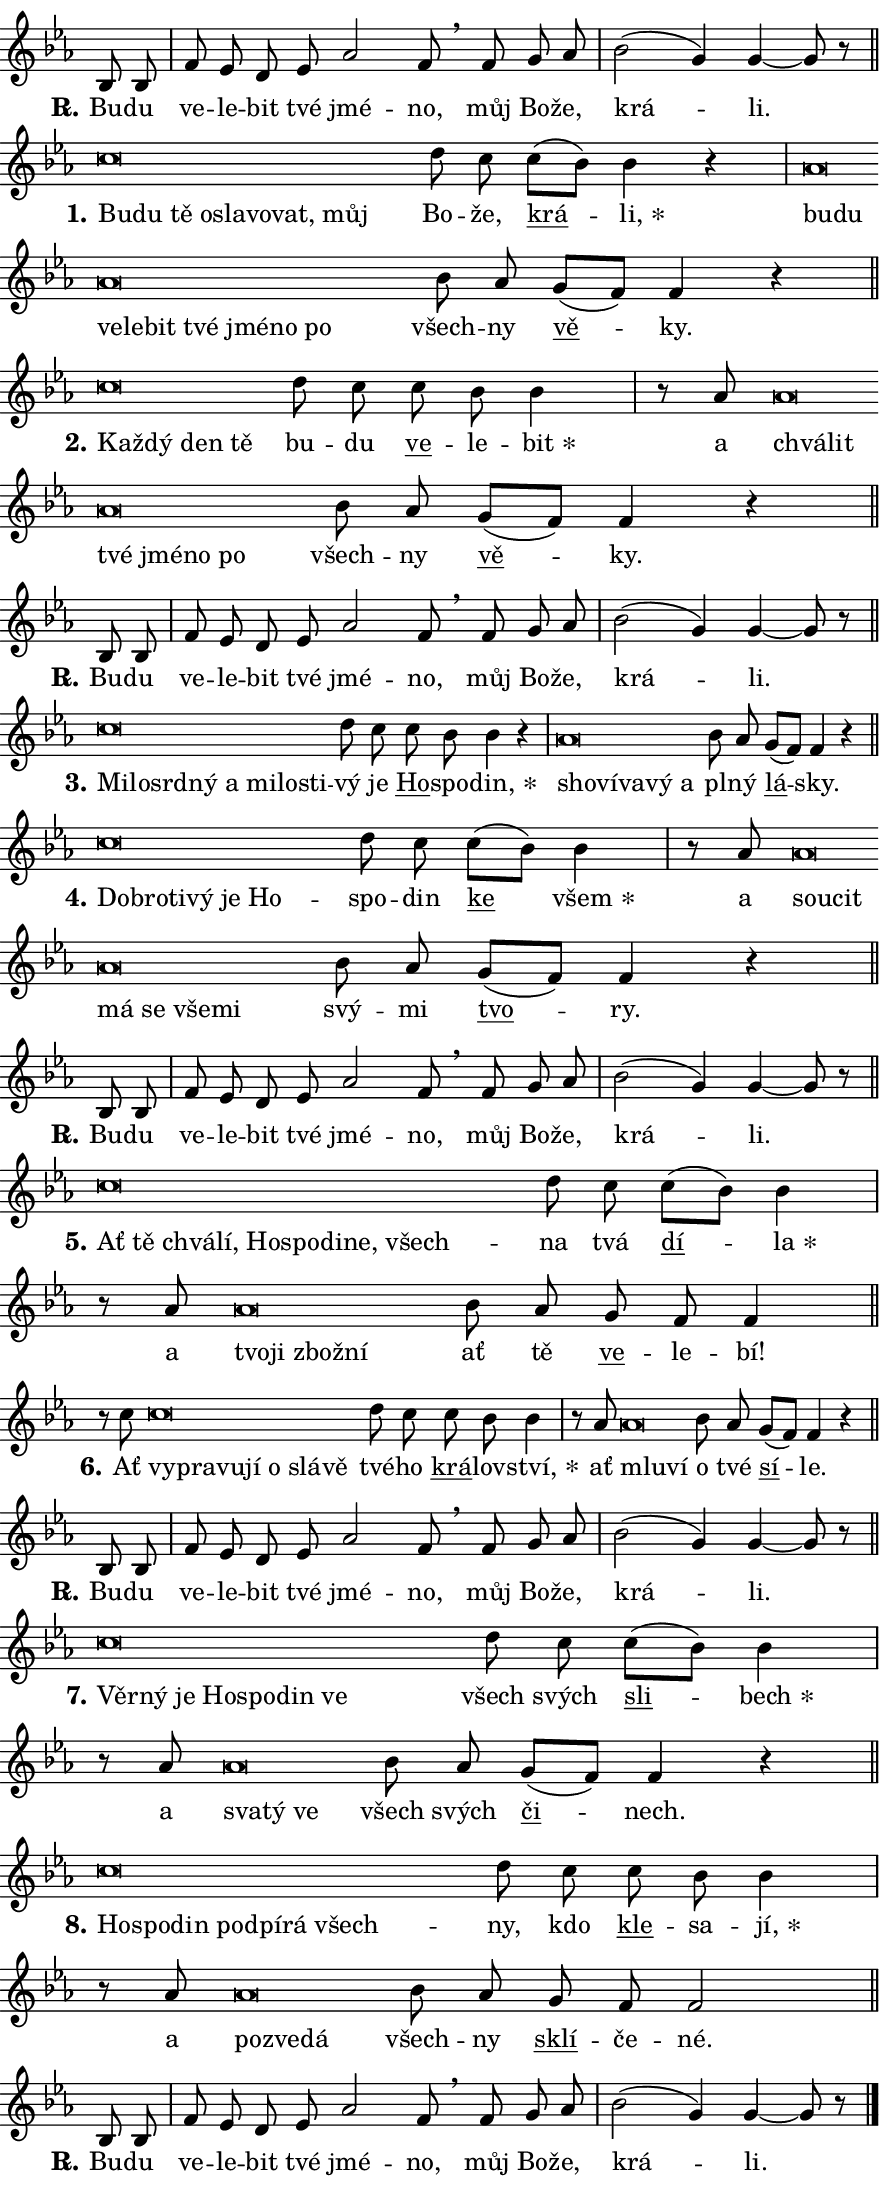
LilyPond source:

\version "2.24.0"
\header { tagline = "" }
\paper {
  indent = 0\cm
  top-margin = 0\cm
  right-margin = 0.13\cm % to fit lyric hyphens
  bottom-margin = 0\cm
  left-margin = 0\cm
  paper-width = 15\cm
  page-breaking = #ly:one-page-breaking
  system-system-spacing.basic-distance = #11
  score-system-spacing.basic-distance = #11
  ragged-last = ##f
}


%% Author: Thomas Morley
%% https://lists.gnu.org/archive/html/lilypond-user/2020-05/msg00002.html
#(define (line-position grob)
"Returns position of @var[grob} in current system:
   @code{'start}, if at first time-step
   @code{'end}, if at last time-step
   @code{'middle} otherwise
"
  (let* ((col (ly:item-get-column grob))
         (ln (ly:grob-object col 'left-neighbor))
         (rn (ly:grob-object col 'right-neighbor))
         (col-to-check-left (if (ly:grob? ln) ln col))
         (col-to-check-right (if (ly:grob? rn) rn col))
         (break-dir-left
           (and
             (ly:grob-property col-to-check-left 'non-musical #f)
             (ly:item-break-dir col-to-check-left)))
         (break-dir-right
           (and
             (ly:grob-property col-to-check-right 'non-musical #f)
             (ly:item-break-dir col-to-check-right))))
        (cond ((eqv? 1 break-dir-left) 'start)
              ((eqv? -1 break-dir-right) 'end)
              (else 'middle))))

#(define (tranparent-at-line-position vctor)
  (lambda (grob)
  "Relying on @code{line-position} select the relevant enry from @var{vctor}.
Used to determine transparency,"
    (case (line-position grob)
      ((end) (not (vector-ref vctor 0)))
      ((middle) (not (vector-ref vctor 1)))
      ((start) (not (vector-ref vctor 2))))))

noteHeadBreakVisibility =
#(define-music-function (break-visibility)(vector?)
"Makes @code{NoteHead}s transparent relying on @var{break-visibility}"
#{
  \override NoteHead.transparent =
    #(tranparent-at-line-position break-visibility)
#})

#(define delete-ledgers-for-transparent-note-heads
  (lambda (grob)
    "Reads whether a @code{NoteHead} is transparent.
If so this @code{NoteHead} is removed from @code{'note-heads} from
@var{grob}, which is supposed to be @code{LedgerLineSpanner}.
As a result ledgers are not printed for this @code{NoteHead}"
    (let* ((nhds-array (ly:grob-object grob 'note-heads))
           (nhds-list
             (if (ly:grob-array? nhds-array)
                 (ly:grob-array->list nhds-array)
                 '()))
           ;; Relies on the transparent-property being done before
           ;; Staff.LedgerLineSpanner.after-line-breaking is executed.
           ;; This is fragile ...
           (to-keep
             (remove
               (lambda (nhd)
                 (ly:grob-property nhd 'transparent #f))
               nhds-list)))
      ;; TODO find a better method to iterate over grob-arrays, similiar
      ;; to filter/remove etc for lists
      ;; For now rebuilt from scratch
      (set! (ly:grob-object grob 'note-heads)  '())
      (for-each
        (lambda (nhd)
          (ly:pointer-group-interface::add-grob grob 'note-heads nhd))
        to-keep))))

squashNotes = {
  \override NoteHead.X-extent = #'(-0.2 . 0.2)
  \override NoteHead.Y-extent = #'(-0.75 . 0)
  \override NoteHead.stencil =
    #(lambda (grob)
       (let ((pos (ly:grob-property grob 'staff-position)))
         (begin
           (if (< pos -7) (display "ERROR: Lower brevis then expected\n") (display ""))
           (if (<= pos -6) ly:text-interface::print ly:note-head::print))))
}
unSquashNotes = {
  \revert NoteHead.X-extent
  \revert NoteHead.Y-extent
  \revert NoteHead.stencil
}

hideNotes = \noteHeadBreakVisibility #begin-of-line-visible
unHideNotes = \noteHeadBreakVisibility #all-visible

% work-around for resetting accidentals
% https://lilypond.org/doc/v2.23/Documentation/notation/displaying-rhythms#unmetered-music
cadenzaMeasure = {
  \cadenzaOff
  \partial 1024 s1024
  \cadenzaOn
}

#(define-markup-command (accent layout props text) (markup?)
  "Underline accented syllable"
  (interpret-markup layout props
    #{\markup \override #'(offset . 4.3) \underline { #text }#}))

responsum = \markup \concat {
  "R" \hspace #-1.05 \path #0.1 #'((moveto 0 0.07) (lineto 0.9 0.8)) \hspace #0.05 "."
}

spaceSize = #0.6828661417322834 % exact space size for TeX Gyre Schola

\layout {
  \context {
    \Staff
    \remove "Time_signature_engraver"
    \override LedgerLineSpanner.after-line-breaking = #delete-ledgers-for-transparent-note-heads
  }
  \context {
    \Lyrics {
      \override LyricSpace.minimum-distance = \spaceSize
      \override LyricText.font-name = #"TeX Gyre Schola"
      \override LyricText.font-size = 1
      \override StanzaNumber.font-name = #"TeX Gyre Schola Bold"
      \override StanzaNumber.font-size = 1
    }
  }
  \context {
    \Score 
    \override NoteHead.text =
      #(lambda (grob) 
        (let ((pos (ly:grob-property grob 'staff-position)))
          #{\markup {
            \combine
              \halign #-0.55 \raise #(if (= pos -6) 0 0.5) \override #'(thickness . 2) \draw-line #'(3.2 . 0)
              \musicglyph "noteheads.sM1"
          }#}))
  }
}

% magnetic-lyrics.ily
%
%   written by
%     Jean Abou Samra <jean@abou-samra.fr>
%     Werner Lemberg <wl@gnu.org>
%
%   adapted by
%     Jiri Hon <jiri.hon@gmail.com>
%
% Version 2022-Apr-15

% https://www.mail-archive.com/lilypond-user@gnu.org/msg149350.html

#(define (Left_hyphen_pointer_engraver context)
   "Collect syllable-hyphen-syllable occurrences in lyrics and store
them in properties.  This engraver only looks to the left.  For
example, if the lyrics input is @code{foo -- bar}, it does the
following.

@itemize @bullet
@item
Set the @code{text} property of the @code{LyricHyphen} grob between
@q{foo} and @q{bar} to @code{foo}.

@item
Set the @code{left-hyphen} property of the @code{LyricText} grob with
text @q{foo} to the @code{LyricHyphen} grob between @q{foo} and
@q{bar}.
@end itemize

Use this auxiliary engraver in combination with the
@code{lyric-@/text::@/apply-@/magnetic-@/offset!} hook."
   (let ((hyphen #f)
         (text #f))
     (make-engraver
      (acknowledgers
       ((lyric-syllable-interface engraver grob source-engraver)
        (set! text grob)))
      (end-acknowledgers
       ((lyric-hyphen-interface engraver grob source-engraver)
        ;(when (not (grob::has-interface grob 'lyric-space-interface))
          (set! hyphen grob)));)
      ((stop-translation-timestep engraver)
       (when (and text hyphen)
         (ly:grob-set-object! text 'left-hyphen hyphen))
       (set! text #f)
       (set! hyphen #f)))))

#(define (lyric-text::apply-magnetic-offset! grob)
   "If the space between two syllables is less than the value in
property @code{LyricText@/.details@/.squash-threshold}, move the right
syllable to the left so that it gets concatenated with the left
syllable.

Use this function as a hook for
@code{LyricText@/.after-@/line-@/breaking} if the
@code{Left_@/hyphen_@/pointer_@/engraver} is active."
   (let ((hyphen (ly:grob-object grob 'left-hyphen #f)))
     (when hyphen
       (let ((left-text (ly:spanner-bound hyphen LEFT)))
         (when (grob::has-interface left-text 'lyric-syllable-interface)
           (let* ((common (ly:grob-common-refpoint grob left-text X))
                  (this-x-ext (ly:grob-extent grob common X))
                  (left-x-ext
                   (begin
                     ;; Trigger magnetism for left-text.
                     (ly:grob-property left-text 'after-line-breaking)
                     (ly:grob-extent left-text common X)))
                  ;; `delta` is the gap width between two syllables.
                  (delta (- (interval-start this-x-ext)
                            (interval-end left-x-ext)))
                  (details (ly:grob-property grob 'details))
                  (threshold (assoc-get 'squash-threshold details 0.2)))
             (when (< delta threshold)
               (let* (;; We have to manipulate the input text so that
                      ;; ligatures crossing syllable boundaries are not
                      ;; disabled.  For languages based on the Latin
                      ;; script this is essentially a beautification.
                      ;; However, for non-Western scripts it can be a
                      ;; necessity.
                      (lt (ly:grob-property left-text 'text))
                      (rt (ly:grob-property grob 'text))
                      (is-space (grob::has-interface hyphen 'lyric-space-interface))
                      (space (if is-space " " ""))
                      (extra-delta (if is-space spaceSize 0))
                      ;; Append new syllable.
                      (ltrt-space (if (and (string? lt) (string? rt))
                                (string-append lt space rt)
                                (make-concat-markup (list lt space rt))))
                      ;; Right-align `ltrt` to the right side.
                      (ltrt-space-markup (grob-interpret-markup
                               grob
                               (make-translate-markup
                                (cons (interval-length this-x-ext) 0)
                                (make-right-align-markup ltrt-space)))))
                 (begin
                   ;; Don't print `left-text`.
                   (ly:grob-set-property! left-text 'stencil #f)
                   ;; Set text and stencil (which holds all collected
                   ;; syllables so far) and shift it to the left.
                   (ly:grob-set-property! grob 'text ltrt-space)
                   (ly:grob-set-property! grob 'stencil ltrt-space-markup)
                   (ly:grob-translate-axis! grob (- (- delta extra-delta)) X))))))))))


#(define (lyric-hyphen::displace-bounds-first grob)
   ;; Make very sure this callback isn't triggered too early.
   (let ((left (ly:spanner-bound grob LEFT))
         (right (ly:spanner-bound grob RIGHT)))
     (ly:grob-property left 'after-line-breaking)
     (ly:grob-property right 'after-line-breaking)
     (ly:lyric-hyphen::print grob)))

squashThreshold = #0.4

\layout {
  \context {
    \Lyrics
    \consists #Left_hyphen_pointer_engraver
    \override LyricText.after-line-breaking =
      #lyric-text::apply-magnetic-offset!
    \override LyricHyphen.stencil = #lyric-hyphen::displace-bounds-first
    \override LyricText.details.squash-threshold = \squashThreshold
    \override LyricHyphen.minimum-distance = 0
    \override LyricHyphen.minimum-length = \squashThreshold
  }
}

squashText = \override LyricText.details.squash-threshold = 9999
unSquashText = \override LyricText.details.squash-threshold = \squashThreshold

leftText = \override LyricText.self-alignment-X = #LEFT
unLeftText = \revert LyricText.self-alignment-X

starOffset = #(lambda (grob) 
                (let ((x_offset (ly:self-alignment-interface::aligned-on-x-parent grob)))
                  (if (= x_offset 0) 0 (+ x_offset 1.2))))

star = #(define-music-function (syllable)(string?)
"Append star separator at the end of a syllable"
#{
  \once \override LyricText.X-offset = #starOffset
  \lyricmode { \markup {
    #syllable
    \override #'((font-name . "TeX Gyre Schola Bold")) \hspace #0.2 \lower #0.65 \larger "*"
  } }
#})

starAccent = #(define-music-function (syllable)(string?)
"Append star separator at the end of a syllable and make accent"
#{
  \once \override LyricText.X-offset = #starOffset
  \lyricmode { \markup {
    \accent #syllable
    \override #'((font-name . "TeX Gyre Schola Bold")) \hspace #0.2 \lower #0.65 \larger "*"
  } }
#})

breath = #(define-music-function (syllable)(string?)
"Append breathing indicator at the end of a syllable"
#{
  \lyricmode { \markup { #syllable "+" } }
#})

optionalBreath = #(define-music-function (syllable)(string?)
"Append optional breathing indicator at the end of a syllable"
#{
  \lyricmode { \markup { #syllable "(+)" } }
#})


\score {
    <<
        \new Voice = "melody" { \cadenzaOn \key es \major \relative { bes8 bes \cadenzaMeasure \bar "|" f' es d es as2 f8 \breathe \bar "" f g as \cadenzaMeasure \bar "|" bes2( g4) g~ g8 r \cadenzaMeasure \bar "||" \break } }
        \new Lyrics \lyricsto "melody" { \lyricmode { \set stanza = \responsum
Bu -- du ve -- le -- bit tvé jmé -- no, můj Bo -- že, krá -- li. } }
    >>
    \layout {}
}

\score {
    <<
        \new Voice = "melody" { \cadenzaOn \key es \major \relative { \squashNotes c''\breve*1/16 \hideNotes \breve*1/16 \bar "" \breve*1/16 \bar "" \breve*1/16 \bar "" \breve*1/16 \bar "" \breve*1/16 \bar "" \breve*1/16 \breve*1/16 \bar "" \unHideNotes \unSquashNotes d8 c \bar "" c[( bes)] bes4 r \cadenzaMeasure \bar "|" \squashNotes as\breve*1/16 \hideNotes \breve*1/16 \bar "" \breve*1/16 \bar "" \breve*1/16 \bar "" \breve*1/16 \bar "" \breve*1/16 \bar "" \breve*1/16 \bar "" \breve*1/16 \breve*1/16 \bar "" \unHideNotes \unSquashNotes bes8 as \bar "" g[( f)] f4 r \cadenzaMeasure \bar "||" \break } }
        \new Lyrics \lyricsto "melody" { \lyricmode { \set stanza = "1."
\leftText Bu -- \squashText du tě o -- sla -- vo -- vat, můj \unLeftText \unSquashText Bo -- že, \markup \accent krá -- \star li, \leftText bu -- \squashText du ve -- le -- bit tvé jmé -- no po \unLeftText \unSquashText všech -- ny \markup \accent vě -- ky. } }
    >>
    \layout {}
}

\score {
    <<
        \new Voice = "melody" { \cadenzaOn \key es \major \relative { \squashNotes c''\breve*1/16 \hideNotes \breve*1/16 \bar "" \breve*1/16 \breve*1/16 \bar "" \unHideNotes \unSquashNotes d8 c \bar "" c bes bes4 \cadenzaMeasure \bar "|" r8 as8 \squashNotes as\breve*1/16 \hideNotes \breve*1/16 \bar "" \breve*1/16 \bar "" \breve*1/16 \bar "" \breve*1/16 \breve*1/16 \bar "" \unHideNotes \unSquashNotes bes8 as \bar "" g[( f)] f4 r \cadenzaMeasure \bar "||" \break } }
        \new Lyrics \lyricsto "melody" { \lyricmode { \set stanza = "2."
\leftText Kaž -- \squashText dý den tě \unLeftText \unSquashText bu -- du \markup \accent ve -- le -- \star bit a \leftText chvá -- \squashText lit tvé jmé -- no po \unLeftText \unSquashText všech -- ny \markup \accent vě -- ky. } }
    >>
    \layout {}
}

\score {
    <<
        \new Voice = "melody" { \cadenzaOn \key es \major \relative { bes8 bes \cadenzaMeasure \bar "|" f' es d es as2 f8 \breathe \bar "" f g as \cadenzaMeasure \bar "|" bes2( g4) g~ g8 r \cadenzaMeasure \bar "||" \break } }
        \new Lyrics \lyricsto "melody" { \lyricmode { \set stanza = \responsum
Bu -- du ve -- le -- bit tvé jmé -- no, můj Bo -- že, krá -- li. } }
    >>
    \layout {}
}

\score {
    <<
        \new Voice = "melody" { \cadenzaOn \key es \major \relative { \squashNotes c''\breve*1/16 \hideNotes \breve*1/16 \bar "" \breve*1/16 \bar "" \breve*1/16 \bar "" \breve*1/16 \bar "" \breve*1/16 \bar "" \breve*1/16 \breve*1/16 \bar "" \unHideNotes \unSquashNotes d8 c \bar "" c bes bes4 r \cadenzaMeasure \bar "|" \squashNotes as\breve*1/16 \hideNotes \breve*1/16 \bar "" \breve*1/16 \bar "" \breve*1/16 \breve*1/16 \bar "" \unHideNotes \unSquashNotes bes8 as \bar "" g[( f)] f4 r \cadenzaMeasure \bar "||" \break } }
        \new Lyrics \lyricsto "melody" { \lyricmode { \set stanza = "3."
\leftText Mi -- \squashText lo -- srd -- ný a mi -- lo -- sti -- \unLeftText \unSquashText vý je \markup \accent Ho -- spo -- \star din, \leftText sho -- \squashText ví -- va -- vý a \unLeftText \unSquashText pl -- ný \markup \accent lá -- sky. } }
    >>
    \layout {}
}

\score {
    <<
        \new Voice = "melody" { \cadenzaOn \key es \major \relative { \squashNotes c''\breve*1/16 \hideNotes \breve*1/16 \bar "" \breve*1/16 \bar "" \breve*1/16 \bar "" \breve*1/16 \breve*1/16 \bar "" \unHideNotes \unSquashNotes d8 c \bar "" c[( bes)] bes4 \cadenzaMeasure \bar "|" r8 as8 \squashNotes as\breve*1/16 \hideNotes \breve*1/16 \bar "" \breve*1/16 \bar "" \breve*1/16 \bar "" \breve*1/16 \breve*1/16 \bar "" \unHideNotes \unSquashNotes bes8 as \bar "" g[( f)] f4 r \cadenzaMeasure \bar "||" \break } }
        \new Lyrics \lyricsto "melody" { \lyricmode { \set stanza = "4."
\leftText Dob -- \squashText ro -- ti -- vý je Ho -- \unLeftText \unSquashText spo -- din \markup \accent ke \star všem a \leftText sou -- \squashText cit má se vše -- mi \unLeftText \unSquashText svý -- mi \markup \accent tvo -- ry. } }
    >>
    \layout {}
}

\score {
    <<
        \new Voice = "melody" { \cadenzaOn \key es \major \relative { bes8 bes \cadenzaMeasure \bar "|" f' es d es as2 f8 \breathe \bar "" f g as \cadenzaMeasure \bar "|" bes2( g4) g~ g8 r \cadenzaMeasure \bar "||" \break } }
        \new Lyrics \lyricsto "melody" { \lyricmode { \set stanza = \responsum
Bu -- du ve -- le -- bit tvé jmé -- no, můj Bo -- že, krá -- li. } }
    >>
    \layout {}
}

\score {
    <<
        \new Voice = "melody" { \cadenzaOn \key es \major \relative { \squashNotes c''\breve*1/16 \hideNotes \breve*1/16 \bar "" \breve*1/16 \bar "" \breve*1/16 \bar "" \breve*1/16 \bar "" \breve*1/16 \bar "" \breve*1/16 \bar "" \breve*1/16 \breve*1/16 \bar "" \unHideNotes \unSquashNotes d8 c \bar "" c[( bes)] bes4 \cadenzaMeasure \bar "|" r8 as8 \squashNotes as\breve*1/16 \hideNotes \breve*1/16 \bar "" \breve*1/16 \breve*1/16 \bar "" \unHideNotes \unSquashNotes bes8 as \bar "" g f f4 \cadenzaMeasure \bar "||" \break } }
        \new Lyrics \lyricsto "melody" { \lyricmode { \set stanza = "5."
\leftText Ať \squashText tě chvá -- lí, Ho -- spo -- di -- ne, všech -- \unLeftText \unSquashText na tvá \markup \accent dí -- \star la a \leftText tvo -- \squashText ji zbož -- ní \unLeftText \unSquashText ať tě \markup \accent ve -- le -- bí! } }
    >>
    \layout {}
}

\score {
    <<
        \new Voice = "melody" { \cadenzaOn \key es \major \relative { r8 c''8 \squashNotes c\breve*1/16 \hideNotes \breve*1/16 \bar "" \breve*1/16 \bar "" \breve*1/16 \bar "" \breve*1/16 \bar "" \breve*1/16 \breve*1/16 \bar "" \unHideNotes \unSquashNotes d8 c \bar "" c bes bes4 \cadenzaMeasure \bar "|" r8 as8 \squashNotes as\breve*1/16 \hideNotes \breve*1/16 \bar "" \unHideNotes \unSquashNotes bes8 as \bar "" g[( f)] f4 r \cadenzaMeasure \bar "||" \break } }
        \new Lyrics \lyricsto "melody" { \lyricmode { \set stanza = "6."
Ať \leftText vy -- \squashText pra -- vu -- jí o slá -- vě \unLeftText \unSquashText tvé -- ho \markup \accent krá -- lov -- \star ství, ať \leftText mlu -- \squashText ví \unLeftText \unSquashText o tvé \markup \accent sí -- le. } }
    >>
    \layout {}
}

\score {
    <<
        \new Voice = "melody" { \cadenzaOn \key es \major \relative { bes8 bes \cadenzaMeasure \bar "|" f' es d es as2 f8 \breathe \bar "" f g as \cadenzaMeasure \bar "|" bes2( g4) g~ g8 r \cadenzaMeasure \bar "||" \break } }
        \new Lyrics \lyricsto "melody" { \lyricmode { \set stanza = \responsum
Bu -- du ve -- le -- bit tvé jmé -- no, můj Bo -- že, krá -- li. } }
    >>
    \layout {}
}

\score {
    <<
        \new Voice = "melody" { \cadenzaOn \key es \major \relative { \squashNotes c''\breve*1/16 \hideNotes \breve*1/16 \bar "" \breve*1/16 \bar "" \breve*1/16 \bar "" \breve*1/16 \bar "" \breve*1/16 \breve*1/16 \bar "" \unHideNotes \unSquashNotes d8 c \bar "" c[( bes)] bes4 \cadenzaMeasure \bar "|" r8 as8 \squashNotes as\breve*1/16 \hideNotes \breve*1/16 \breve*1/16 \bar "" \unHideNotes \unSquashNotes bes8 as \bar "" g[( f)] f4 r \cadenzaMeasure \bar "||" \break } }
        \new Lyrics \lyricsto "melody" { \lyricmode { \set stanza = "7."
\leftText Věr -- \squashText ný je Ho -- spo -- din ve \unLeftText \unSquashText všech svých \markup \accent sli -- \star bech a \leftText sva -- \squashText tý ve \unLeftText \unSquashText všech svých \markup \accent či -- nech. } }
    >>
    \layout {}
}

\score {
    <<
        \new Voice = "melody" { \cadenzaOn \key es \major \relative { \squashNotes c''\breve*1/16 \hideNotes \breve*1/16 \bar "" \breve*1/16 \bar "" \breve*1/16 \bar "" \breve*1/16 \bar "" \breve*1/16 \breve*1/16 \bar "" \unHideNotes \unSquashNotes d8 c \bar "" c bes bes4 \cadenzaMeasure \bar "|" r8 as8 \squashNotes as\breve*1/16 \hideNotes \breve*1/16 \breve*1/16 \bar "" \unHideNotes \unSquashNotes bes8 as \bar "" g f f2 \cadenzaMeasure \bar "||" \break } }
        \new Lyrics \lyricsto "melody" { \lyricmode { \set stanza = "8."
\leftText Ho -- \squashText spo -- din pod -- pí -- rá všech -- \unLeftText \unSquashText ny, kdo \markup \accent kle -- sa -- \star jí, a \leftText po -- \squashText zve -- dá \unLeftText \unSquashText všech -- ny \markup \accent sklí -- če -- né. } }
    >>
    \layout {}
}

\score {
    <<
        \new Voice = "melody" { \cadenzaOn \key es \major \relative { bes8 bes \cadenzaMeasure \bar "|" f' es d es as2 f8 \breathe \bar "" f g as \cadenzaMeasure \bar "|" bes2( g4) g~ g8 r \cadenzaMeasure \bar "||" \break } \bar "|." }
        \new Lyrics \lyricsto "melody" { \lyricmode { \set stanza = \responsum
Bu -- du ve -- le -- bit tvé jmé -- no, můj Bo -- že, krá -- li. } }
    >>
    \layout {}
}
